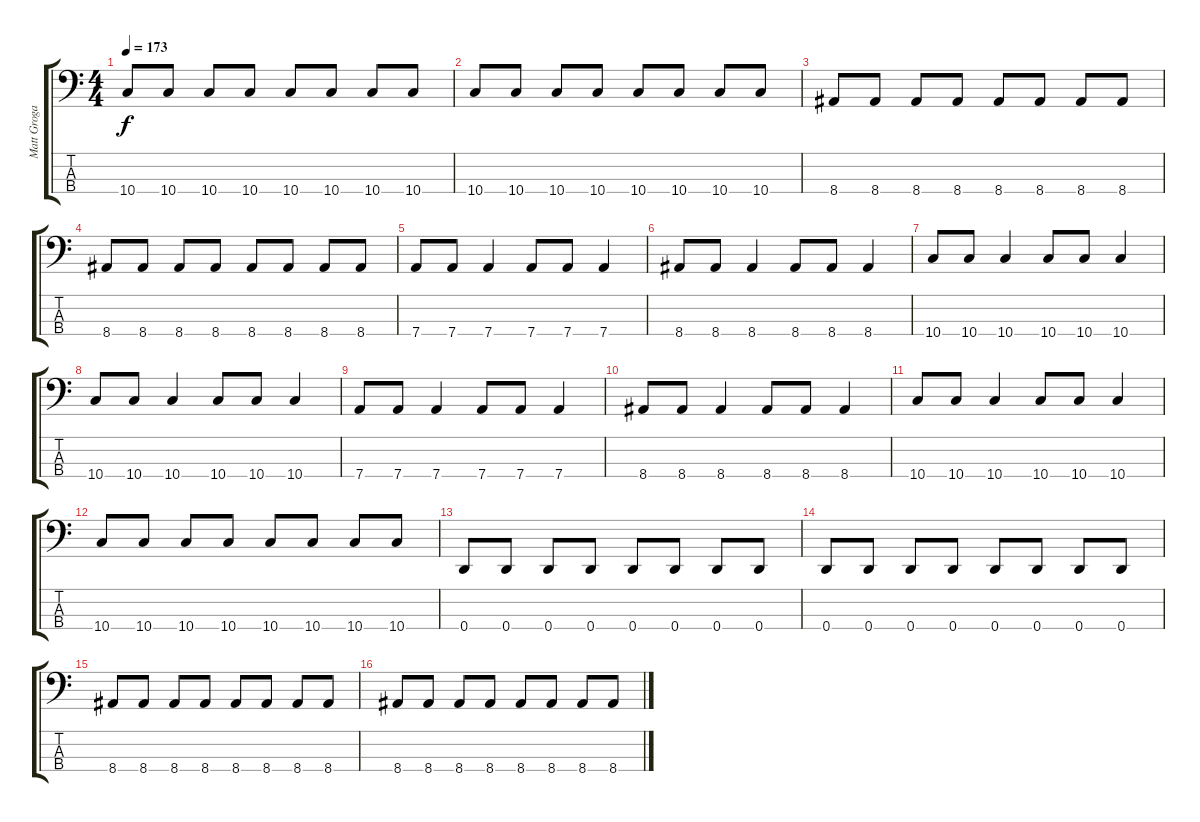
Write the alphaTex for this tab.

\track ("Matt Grogan" "Matt Groga") {instrument electricbasspick}
\staff {score tabs}
\tuning (G2 D2 A1 D1) {hide}
\ts (4 4)
\tempo 173
\clef f4
\ks c
10.4.8{dy f} 10.4.8 10.4.8 10.4.8 10.4.8 10.4.8 10.4.8 10.4.8 |
10.4.8 10.4.8 10.4.8 10.4.8 10.4.8 10.4.8 10.4.8 10.4.8 |
8.4.8 8.4.8 8.4.8 8.4.8 8.4.8 8.4.8 8.4.8 8.4.8 |
8.4.8 8.4.8 8.4.8 8.4.8 8.4.8 8.4.8 8.4.8 8.4.8 |
7.4.8 7.4.8 7.4.4 7.4.8 7.4.8 7.4.4 |
8.4.8 8.4.8 8.4.4 8.4.8 8.4.8 8.4.4 |
10.4.8 10.4.8 10.4.4 10.4.8 10.4.8 10.4.4 |
10.4.8 10.4.8 10.4.4 10.4.8 10.4.8 10.4.4 |
7.4.8 7.4.8 7.4.4 7.4.8 7.4.8 7.4.4 |
8.4.8 8.4.8 8.4.4 8.4.8 8.4.8 8.4.4 |
10.4.8 10.4.8 10.4.4 10.4.8 10.4.8 10.4.4 |
10.4.8 10.4.8 10.4.8 10.4.8 10.4.8 10.4.8 10.4.8 10.4.8 |
0.4.8 0.4.8 0.4.8 0.4.8 0.4.8 0.4.8 0.4.8 0.4.8 |
0.4.8 0.4.8 0.4.8 0.4.8 0.4.8 0.4.8 0.4.8 0.4.8 |
8.4.8 8.4.8 8.4.8 8.4.8 8.4.8 8.4.8 8.4.8 8.4.8 |
8.4.8 8.4.8 8.4.8 8.4.8 8.4.8 8.4.8 8.4.8 8.4.8
